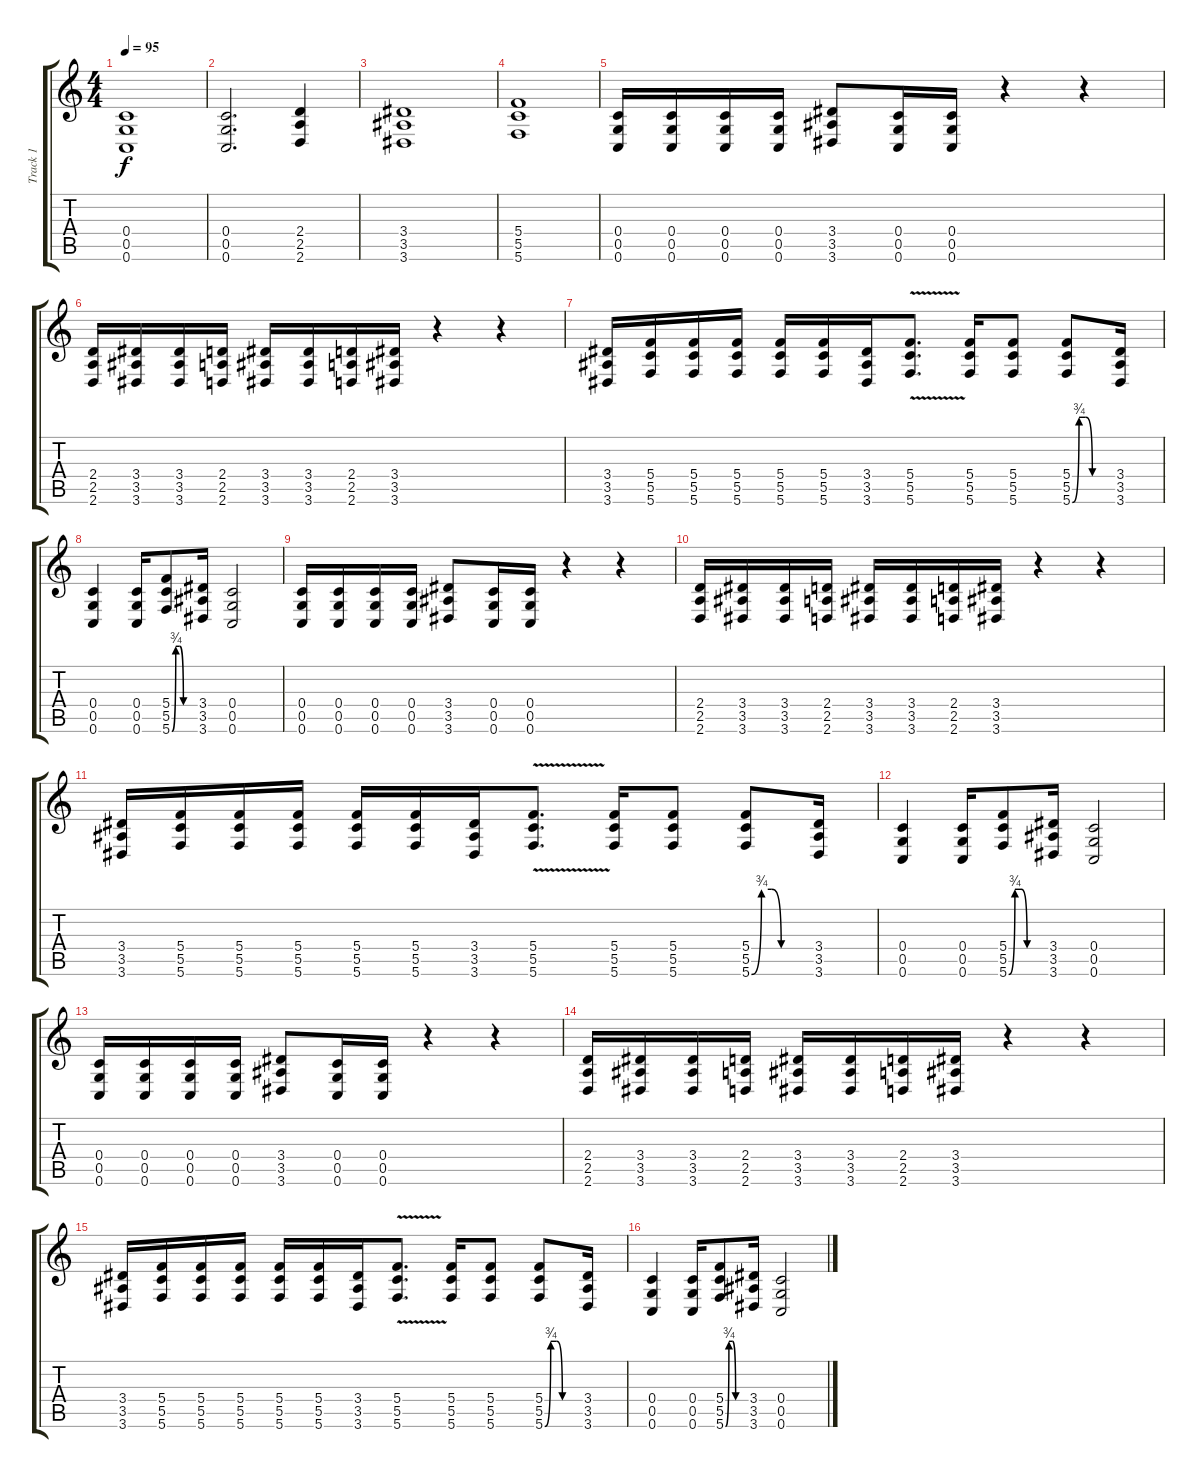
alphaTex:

\track ("Track 1" "Track 1") {instrument overdrivenguitar}
\staff {score tabs}
\tuning (E4 C4 G3 C3 G2 C2) {hide}
\ts (4 4)
\tempo 95
\clef g2
\ks c
(0.4 0.5 0.6).1{dy f} |
(0.4 0.5 0.6).2{d} (2.4 2.5 2.6).4 |
(3.4 3.5 3.6).1 |
(5.4 5.5 5.6).1 |
(0.4 0.5 0.6).16 (0.4 0.5 0.6).16 (0.4 0.5 0.6).16 (0.4 0.5 0.6).16 (3.4 3.5 3.6).8 (0.4 0.5 0.6).16 (0.4 0.5 0.6).16 r.4 r.4 |
(2.4 2.5 2.6).16 (3.4 3.5 3.6).16 (3.4 3.5 3.6).16 (2.4 2.5 2.6).16 (3.4 3.5 3.6).16 (3.4 3.5 3.6).16 (2.4 2.5 2.6).16 (3.4 3.5 3.6).16 r.4 r.4 |
(3.4 3.5 3.6).16 (5.4 5.5 5.6).16 (5.4 5.5 5.6).16 (5.4 5.5 5.6).16 (5.4 5.5 5.6).16 (5.4 5.5 5.6).16 (3.4 3.5 3.6).16 (5.4 5.5 5.6{v}).8{d} (5.4 5.5 5.6).16 (5.4 5.5 5.6).8 (5.4 5.5 5.6{be (custom 0 0 10 3 20 3 30 0 60 0)}).8 (3.4 3.5 3.6).16 |
(0.4 0.5 0.6).4 (0.4 0.5 0.6).16 (5.4 5.5 5.6{be (custom 0 0 10 3 20 3 30 0 60 0)}).8 (3.4 3.5 3.6).16 (0.4 0.5 0.6).2 |
(0.4 0.5 0.6).16 (0.4 0.5 0.6).16 (0.4 0.5 0.6).16 (0.4 0.5 0.6).16 (3.4 3.5 3.6).8 (0.4 0.5 0.6).16 (0.4 0.5 0.6).16 r.4 r.4 |
(2.4 2.5 2.6).16 (3.4 3.5 3.6).16 (3.4 3.5 3.6).16 (2.4 2.5 2.6).16 (3.4 3.5 3.6).16 (3.4 3.5 3.6).16 (2.4 2.5 2.6).16 (3.4 3.5 3.6).16 r.4 r.4 |
(3.4 3.5 3.6).16 (5.4 5.5 5.6).16 (5.4 5.5 5.6).16 (5.4 5.5 5.6).16 (5.4 5.5 5.6).16 (5.4 5.5 5.6).16 (3.4 3.5 3.6).16 (5.4 5.5 5.6{v}).8{d} (5.4 5.5 5.6).16 (5.4 5.5 5.6).8 (5.4 5.5 5.6{be (custom 0 0 10 3 20 3 30 0 60 0)}).8 (3.4 3.5 3.6).16 |
(0.4 0.5 0.6).4 (0.4 0.5 0.6).16 (5.4 5.5 5.6{be (custom 0 0 10 3 20 3 30 0 60 0)}).8 (3.4 3.5 3.6).16 (0.4 0.5 0.6).2 |
(0.4 0.5 0.6).16 (0.4 0.5 0.6).16 (0.4 0.5 0.6).16 (0.4 0.5 0.6).16 (3.4 3.5 3.6).8 (0.4 0.5 0.6).16 (0.4 0.5 0.6).16 r.4 r.4 |
(2.4 2.5 2.6).16 (3.4 3.5 3.6).16 (3.4 3.5 3.6).16 (2.4 2.5 2.6).16 (3.4 3.5 3.6).16 (3.4 3.5 3.6).16 (2.4 2.5 2.6).16 (3.4 3.5 3.6).16 r.4 r.4 |
(3.4 3.5 3.6).16 (5.4 5.5 5.6).16 (5.4 5.5 5.6).16 (5.4 5.5 5.6).16 (5.4 5.5 5.6).16 (5.4 5.5 5.6).16 (3.4 3.5 3.6).16 (5.4 5.5 5.6{v}).8{d} (5.4 5.5 5.6).16 (5.4 5.5 5.6).8 (5.4 5.5 5.6{be (custom 0 0 10 3 20 3 30 0 60 0)}).8 (3.4 3.5 3.6).16 |
(0.4 0.5 0.6).4 (0.4 0.5 0.6).16 (5.4 5.5 5.6{be (custom 0 0 10 3 20 3 30 0 60 0)}).8 (3.4 3.5 3.6).16 (0.4 0.5 0.6).2
